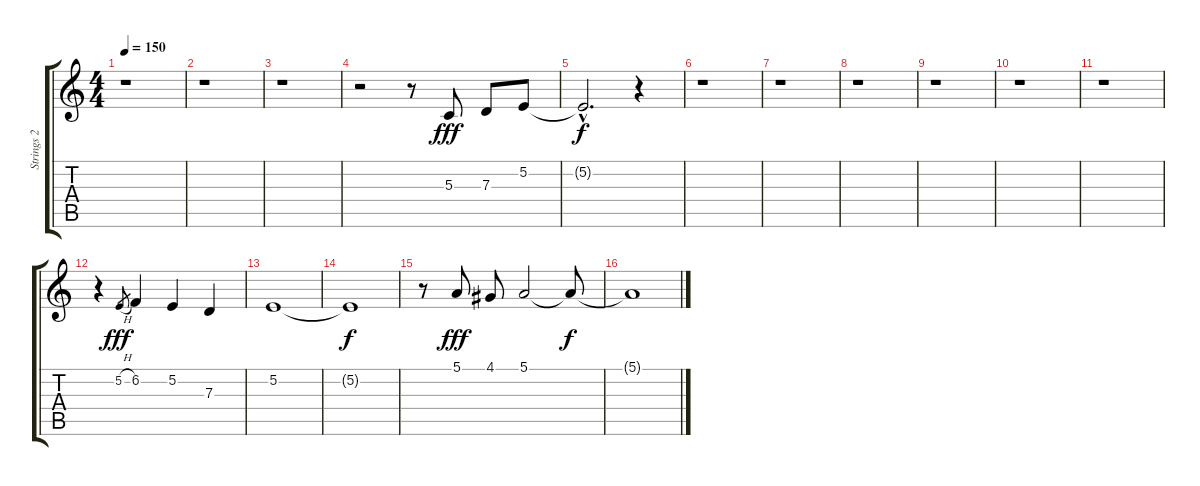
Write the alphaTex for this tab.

\track ("Strings 2" "Strings 2") {instrument stringensemble1}
\staff {score tabs}
\tuning (E4 B3 G3 D3 A2 E2) {hide}
\ts (4 4)
\tempo 150
\clef g2
\ks c
r.1{dy f} |
r.1 |
r.1 |
r.2 r.8 5.3.8{dy fff} 7.3.8 5.2.8 |
5.2{hac t}.2{d dy f} r.4 |
r.1 |
r.1 |
r.1 |
r.1 |
r.1 |
r.1 |
r.4 5.2{h}.8{gr dy fff} 6.2.4 5.2.4 7.3.4 |
5.2.1 |
5.2{t}.1{dy f} |
r.8 5.1.8{dy fff} 4.1.8 5.1.2 5.1{t}.8{dy f} |
5.1{t}.1
